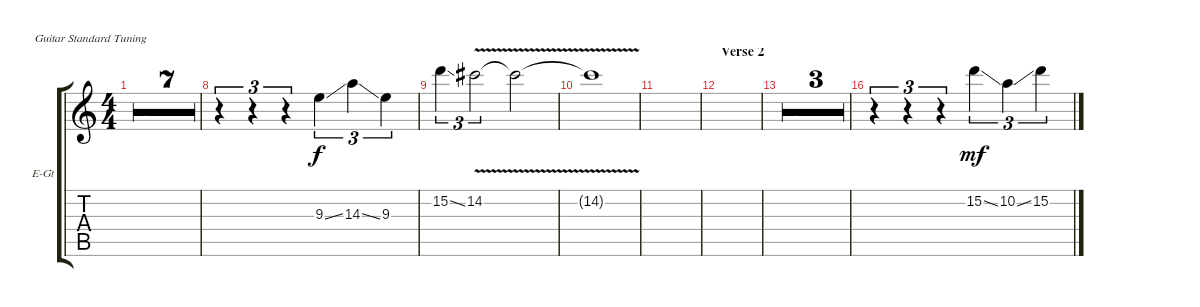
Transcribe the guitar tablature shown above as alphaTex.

\defaultSystemsLayout 4
\bracketExtendMode groupsimilarinstruments
\firstSystemTrackNameOrientation horizontal
\otherSystemsTrackNameOrientation horizontal
\track ("Electric Guitar 3" "E-Gt") {multiBarRest instrument overdrivenguitar}
\staff {score tabs}
\tuning (E4 B3 G3 D3 A2 E2)
\ts (4 4)
\tempo 123
\clef g2
\ks c
|
|
|
|
|
|
|
r.4{tu (3 2)} r.4{tu (3 2)} r.4{tu (3 2)} 9.3{ss}.4{tu (3 2) dy f} 14.3{ss}.4{tu (3 2)} 9.3.4{tu (3 2)} |
15.2{ss}.4{tu (3 2)} 14.2{v}.2{tu (3 2)} 14.2{v t}.2 |
14.2{v t}.1 |
|
\section ("" "Verse 2")
|
|
|
|
r.4{tu (3 2)} r.4{tu (3 2)} r.4{tu (3 2)} 15.2{ss}.4{tu (3 2) dy mf} 10.2{ss}.4{tu (3 2)} 15.2.4{tu (3 2)}
